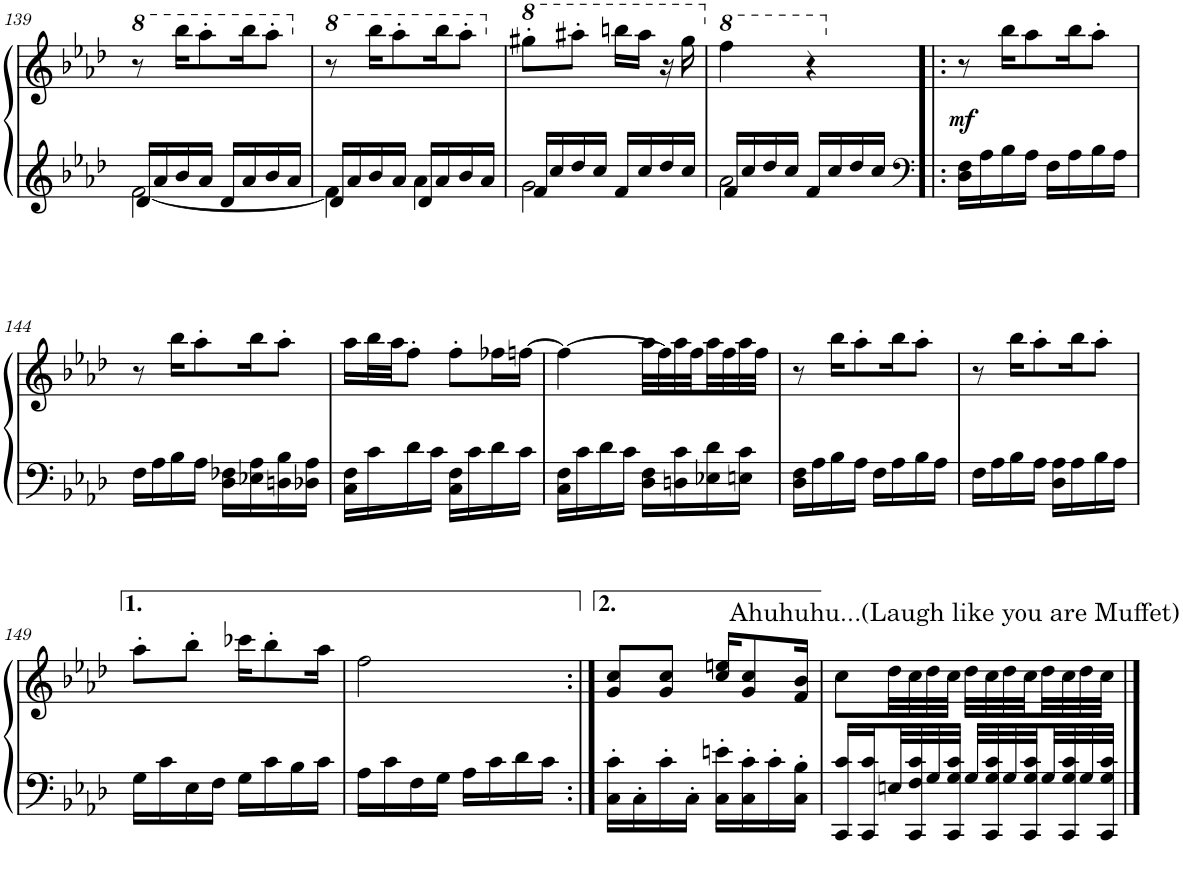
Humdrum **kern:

**kern	**kern	**dynam
*part1	*part1	*part1
*staff2	*staff1	*staff1/2
*I"Piano de cola	*	*
*I'Pno.	*	*
!!LO:PB:g=z
*clefG2	*clefG2	*
*k[b-e-a-d-]	*k[b-e-a-d-]	*
*M2/4	*M2/4	*
=139	=139	=139
*^	*	*
*	*	*8va	*
16d-/LL	[2f\	8r	.
16a-/	.	.	.
16b-/	.	16bbb-\KL	.
16a-/JJ	.	8aaa-'\	.
16d-/LL	.	.	.
16a-/	.	16bbb-\K	.
16b-/	.	8aaa-'\J	.
16a-/JJ	.	.	.
=140	=140	=140	=140
*	*	*X8va	*
*	*	*8va	*
16d-/LL	4f\]	8r	.
16a-/	.	.	.
16b-/	.	16bbb-\KL	.
16a-/JJ	.	8aaa-'\	.
16d-/LL	4a-\	.	.
16a-/	.	16bbb-\K	.
16b-/	.	8aaa-'\J	.
16a-/JJ	.	.	.
=141	=141	=141	=141
*	*	*X8va	*
*	*	*8va	*
16f/LL	2g\	8ggg#X'\L	.
16cc/	.	.	.
16dd-/	.	8aaa#X'\J	.
16cc/JJ	.	.	.
16f/LL	.	16bbbn\LL	.
16cc/	.	16aaa#\JJ	.
16dd-/	.	16r	.
16cc/JJ	.	16ggg#\	.
=142	=142	=142	=142
*	*	*X8va	*
*	*	*8va	*
16f/LL	2a-\	4fff\	.
16cc/	.	.	.
16dd-/	.	.	.
16cc/JJ	.	.	.
16f/LL	.	4r	.
16cc/	.	.	.
16dd-/	.	.	.
16cc/JJ	.	.	.
*v	*v	*	*
=143!|:	=143!|:	=143!|:
*clefF4	*	*
*	*X8va	*
!	!	!LO:DY:b
16D-\ 16F\LL	8r	mf
16A-\	.	.
16B-\	16bb-\KL	.
16A-\JJ	8aa-\	.
16F\LL	.	.
16A-\	16bb-\K	.
16B-\	8aa-'\J	.
16A-\JJ	.	.
!!LO:LB:g=z
=144	=144	=144
16F\LL	8r	.
16A-\	.	.
16B-\	16bb-\KL	.
16A-\JJ	8aa-'\	.
16D-\ 16F-X\LL	.	.
16E-X\ 16A-\	16bb-\K	.
16Dn\ 16B-\	8aa-'\J	.
16D-X\ 16A-\JJ	.	.
=145	=145	=145
16C\ 16F\LL	16aa-\LL	.
16c\	32bb-\L	.
.	32aa-\JJ	.
16d-\	8ff'\J	.
16c\JJ	.	.
16C\ 16F\LL	8ff'\L	.
16c\	.	.
16d-\	16ff-X\L	.
16c\JJ	[16ffn\JJ	.
=146	=146	=146
16C\ 16F\LL	4ff\_	.
16c\	.	.
16d-\	.	.
16c\JJ	.	.
16D-\ 16F\LL	32aa-\LLL	.
.	32ff\]	.
16Dn\ 16c\	32aa-\	.
.	32ff\	.
16E-X\ 16d-\	32aa-\	.
.	32ff\	.
16En\ 16c\JJ	32aa-\	.
.	32ff\JJJ	.
=147	=147	=147
16D-\ 16F\LL	8r	.
16A-\	.	.
16B-\	16bb-\KL	.
16A-\JJ	8aa-'\	.
16F\LL	.	.
16A-\	16bb-\K	.
16B-\	8aa-'\J	.
16A-\JJ	.	.
=148	=148	=148
16F\LL	8r	.
16A-\	.	.
16B-\	16bb-\KL	.
16A-\JJ	8aa-'\	.
16D-\ 16A-\LL	.	.
16A-\	16bb-\K	.
16B-\	8aa-'\J	.
16A-\JJ	.	.
!!LO:LB:g=z
=149	=149	=149
16G\LL	8aa-'\L	.
16c\	.	.
16E-\	8bb-'\J	.
16F\JJ	.	.
16G\LL	16ccc-X\KL	.
16c\	8bb-'\	.
16B-\	.	.
16c\JJ	16aa-\Jk	.
=150	=150	=150
16A-\LL	2ff\	.
16c\	.	.
16F\	.	.
16G\JJ	.	.
16A-\LL	.	.
16c\	.	.
16d-\	.	.
16c\JJ	.	.
=151:|!	=151:|!	=151:|!
16C\' 16c\'LL	8g/ 8cc/L	.
16C'\	.	.
16c'\	8g/ 8cc/J	.
16C'\JJ	.	.
16C\' 16en\'LL	16cc/ 16een/KL	.
16C\' 16c\'	8g/ 8cc/	.
16c'\	.	.
16C\' 16B-\'JJ	16f/ 16b-/Jk	.
=152	=152	=152
16CC/ 16c/LL	8cc\L	.
16CC/ 16c/	.	.
32En/L	32dd-\LL	.
32CC/ 32F/ 32c/	32cc\	.
32G/	32dd-\	.
32CC/ 32G/ 32c/JJJ	32cc\JJJ	.
32G/LLL	32dd-\LLL	.
32CC/ 32G/ 32c/	32cc\	.
32G/	32dd-\	.
32CC/ 32G/ 32c/	32cc\	.
32G/	32dd-\	.
32CC/ 32G/ 32c/	32cc\	.
32G/	32dd-\	.
!	!LO:TX:a:t=Ahuhuhu...(Laugh like you are Muffet)	!
32CC/ 32G/ 32c/JJJ	32cc\JJJ	.
==	==	==
*-	*-	*-
